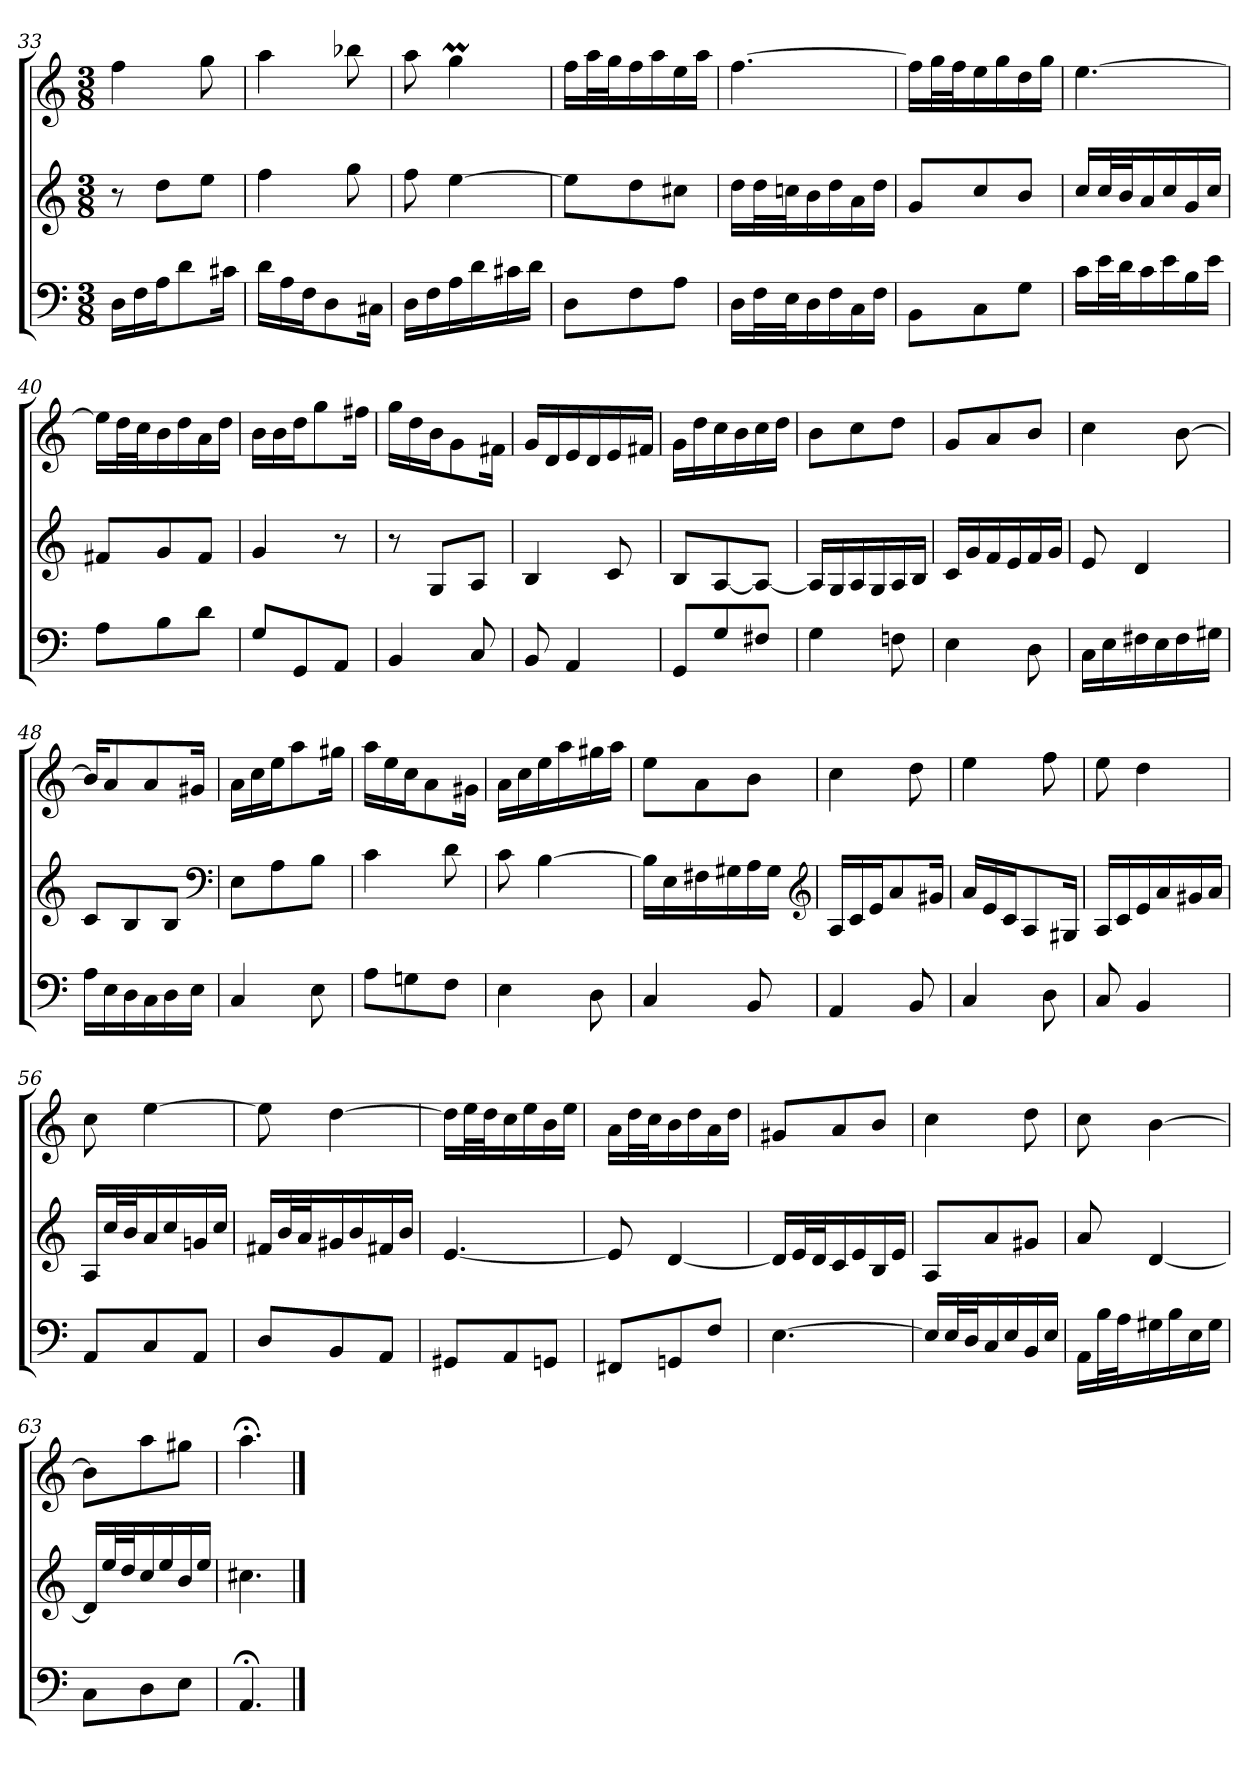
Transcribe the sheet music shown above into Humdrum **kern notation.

**kern	**kern	**kern
*part3	*part2	*part1
*staff3	*staff2	*staff1
*clefF4	*clefG2	*clefG2
*k[]	*k[]	*k[]
*a:	*a:	*a:
*M3/8	*M3/8	*M3/8
=33	=33	=33
16DLL	8r	4ff
16F	.	.
16AJ	8ddL	.
8d	.	.
.	8eeJ	8gg
16c#XJk	.	.
=34	=34	=34
16dLL	4ff	4aa
16A	.	.
16FJ	.	.
8D	.	.
.	8gg	8bb-X
16C#XJk	.	.
=35	=35	=35
16DLL	8ff	8aa
16F	.	.
16A	[4ee	4ggM
16d	.	.
16c#X	.	.
16dJJ	.	.
=36	=36	=36
8DL	8eeL]	16ffLL
.	.	32aaL
.	.	32ggJ
8F	8dd	16ff
.	.	16aa
8AJ	8cc#XJ	16ee
.	.	16aaJJ
=37	=37	=37
16DLL	16ddLL	[4.ff
32FL	32ddL	.
32EJ	32ccnJ	.
16D	16b	.
16F	16dd	.
16C	16a	.
16FJJ	16ddJJ	.
=38	=38	=38
8BBL	8gL	16ffLL]
.	.	32ggL
.	.	32ffJ
8C	8cc	16ee
.	.	16gg
8GJ	8bJ	16dd
.	.	16ggJJ
=39	=39	=39
16cLL	16ccLL	[4.ee
32eL	32ccL	.
32dJ	32bJ	.
16c	16a	.
16e	16cc	.
16B	16g	.
16eJJ	16ccJJ	.
=40	=40	=40
8AL	8f#XL	16eeLL]
.	.	32ddL
.	.	32ccJ
8B	8g	16b
.	.	16dd
8dJ	8f#J	16a
.	.	16ddJJ
=41	=41	=41
8GL	4g	16bLL
.	.	16b
8GG	.	16ddJ
.	.	8gg
8AAJ	8r	.
.	.	16ff#XJk
=42	=42	=42
4BB	8r	16ggLL
.	.	16dd
.	8GL	16bJ
.	.	8g
8C	8AJ	.
.	.	16f#XJk
=43	=43	=43
8BB	4B	16gLL
.	.	16d
4AA	.	16e
.	.	16d
.	8c	16e
.	.	16f#XJJ
=44	=44	=44
8GGL	8BL	16gLL
.	.	16dd
8G	[8A	16cc
.	.	16b
8F#XJ	8AJ_	16cc
.	.	16ddJJ
=45	=45	=45
4G	16ALL]	8bL
.	16G	.
.	16A	8cc
.	16G	.
8Fn	16A	8ddJ
.	16BJJ	.
=46	=46	=46
4E	16cLL	8gL
.	16g	.
.	16f	8a
.	16e	.
8D	16f	8bJ
.	16gJJ	.
=47	=47	=47
16CLL	8e	4cc
16E	.	.
16F#X	4d	.
16E	.	.
16F#	.	[8b
16G#XJJ	.	.
=48	=48	=48
16ALL	8cL	16bKL]
16E	.	8a
16D	8B	.
16C	.	8a
16D	8BJ	.
16EJJ	.	16g#XJk
*	*clefF4	*
=49	=49	=49
4C	8EL	16aLL
.	.	16cc
.	8A	16eeJ
.	.	8aa
8E	8BJ	.
.	.	16gg#XJk
=50	=50	=50
8AL	4c	16aaLL
.	.	16ee
8Gn	.	16ccJ
.	.	8a
8FJ	8d	.
.	.	16g#XJk
=51	=51	=51
4E	8c	16aLL
.	.	16cc
.	[4B	16ee
.	.	16aa
8D	.	16gg#X
.	.	16aaJJ
=52	=52	=52
4C	16BLL]	8eeL
.	16E	.
.	16F#X	8a
.	16G#X	.
8BB	16A	8bJ
.	16G#JJ	.
*	*clefG2	*
=53	=53	=53
4AA	16ALL	4cc
.	16c	.
.	16eJ	.
.	8a	.
8BB	.	8dd
.	16g#XJk	.
=54	=54	=54
4C	16aLL	4ee
.	16e	.
.	16cJ	.
.	8A	.
8D	.	8ff
.	16G#XJk	.
=55	=55	=55
8C	16ALL	8ee
.	16c	.
4BB	16e	4dd
.	16a	.
.	16g#X	.
.	16aJJ	.
=56	=56	=56
8AAL	16ALL	8cc
.	32ccL	.
.	32bJ	.
8C	16a	[4ee
.	16cc	.
8AAJ	16gn	.
.	16ccJJ	.
=57	=57	=57
8DL	16f#XLL	8ee]
.	32bL	.
.	32aJ	.
8BB	16g#X	[4dd
.	16b	.
8AAJ	16f#X	.
.	16bJJ	.
=58	=58	=58
8GG#XL	[4.e	16ddLL]
.	.	32eeL
.	.	32ddJ
8AA	.	16cc
.	.	16ee
8GGnJ	.	16b
.	.	16eeJJ
=59	=59	=59
8FF#XL	8e]	16aLL
.	.	32ddL
.	.	32ccJ
8GGn	[4d	16b
.	.	16dd
8FJ	.	16a
.	.	16ddJJ
=60	=60	=60
[4.E	16dLL]	8g#XL
.	32eL	.
.	32dJ	.
.	16c	8a
.	16e	.
.	16B	8bJ
.	16eJJ	.
=61	=61	=61
16ELL]	8AL	4cc
32EL	.	.
32DJ	.	.
16C	8a	.
16E	.	.
16BB	8g#XJ	8dd
16EJJ	.	.
=62	=62	=62
16AALL	8a	8cc
32BL	.	.
32AJ	.	.
16G#X	[4d	[4b
16B	.	.
16E	.	.
16G#JJ	.	.
=63	=63	=63
8CL	16dLL]	8bL]
.	32eeL	.
.	32ddJ	.
8D	16cc	8aa
.	16ee	.
8EJ	16b	8gg#XJ
.	16eeJJ	.
=64	=64	=64
4.AA;<	4.cc#X	4.aa;<
==	==	==
*-	*-	*-
